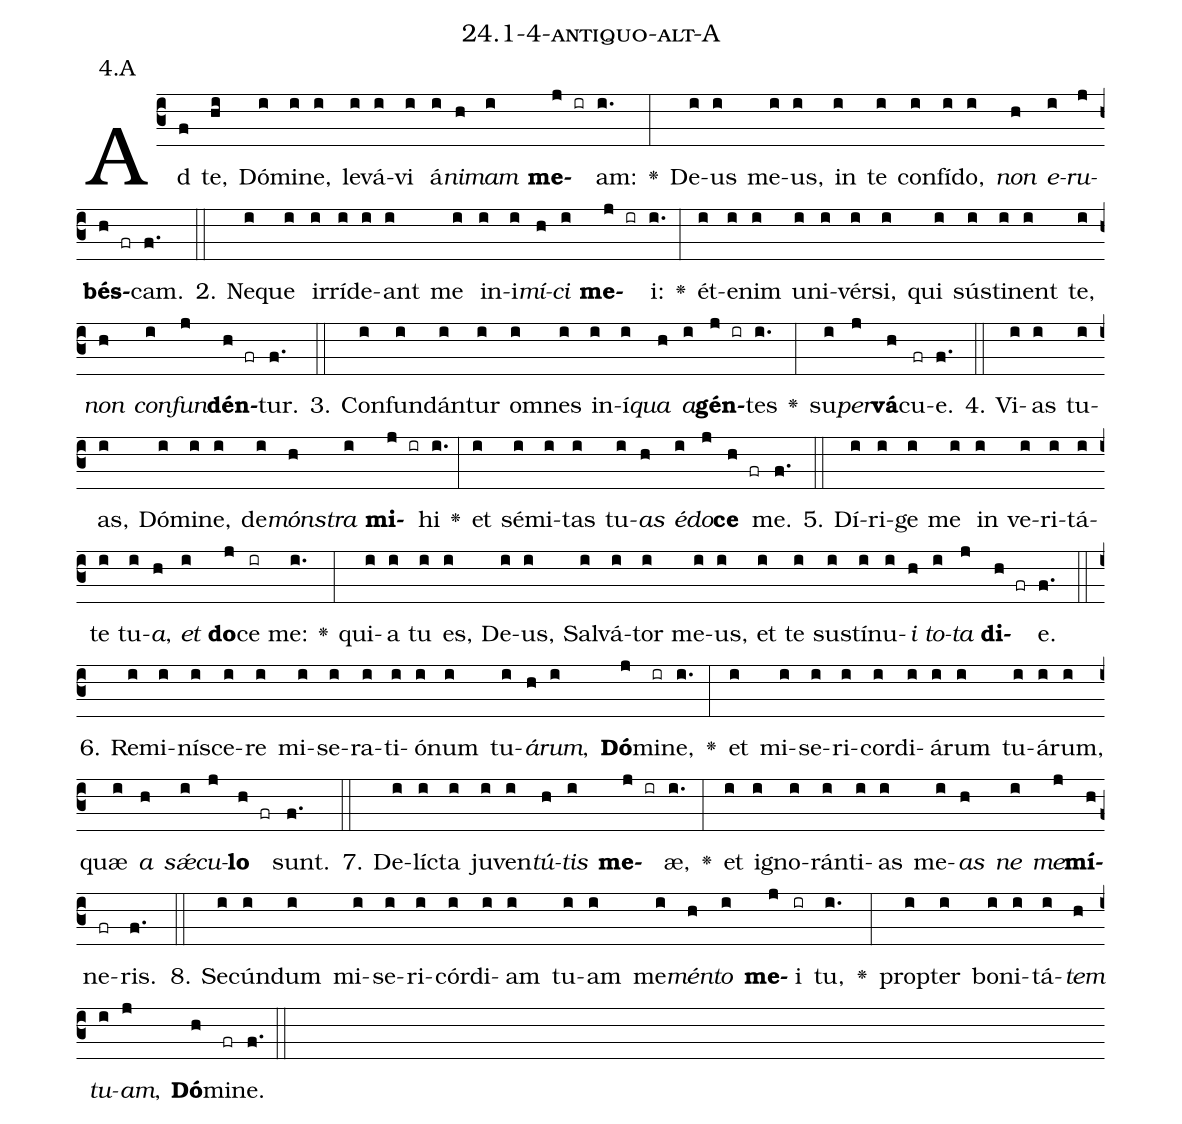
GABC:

name: 24.1-4-antiquo-alt-A;
annotation: 4.A;
%%
(c3)Ad(f) te,(hi) Dó(i)mi(i)ne,(i) le(i)vá(i)vi(i) á(i)<i>ni</i>(h)<i>mam</i>(i) <b>me</b>(j ir)am:(i.) <v>\greheightstar</v>(:) De(i)us(i) me(i)us,(i) in(i) te(i) con(i)fí(i)do,(i) <i>non</i>(h) <i>e</i>(i)<i>ru</i>(j)<b>bés</b>(h fr)cam.(f.) (::)
2. Ne(i)que(i) ir(i)rí(i)de(i)ant(i) me(i) in(i)i(i)<i>mí</i>(h)<i>ci</i>(i) <b>me</b>(j ir)i:(i.) <v>\greheightstar</v>(:) ét(i)e(i)nim(i) u(i)ni(i)vér(i)si,(i) qui(i) sús(i)ti(i)nent(i) te,(i) <i>non</i>(h) <i>con</i>(i)<i>fun</i>(j)<b>dén</b>(h fr)tur.(f.) (::)
3. Con(i)fun(i)dán(i)tur(i) om(i)nes(i) in(i)í(i)<i>qua</i>(h) <i>a</i>(i)<b>gén</b>(j ir)tes(i.) <v>\greheightstar</v>(:) su(i)<i>per</i>(j)<b>vá</b>(h)cu(fr)e.(f.) (::)
4. Vi(i)as(i) tu(i)as,(i) Dó(i)mi(i)ne,(i) de(i)<i>móns</i>(h)<i>tra</i>(i) <b>mi</b>(j ir)hi(i.) <v>\greheightstar</v>(:) et(i) sé(i)mi(i)tas(i) tu(i)<i>as</i>(h) <i>é</i>(i)<i>do</i>(j)<b>ce</b>(h fr) me.(f.) (::)
5. Dí(i)ri(i)ge(i) me(i) in(i) ve(i)ri(i)tá(i)te(i) tu(i)<i>a</i>,(h) <i>et</i>(i) <b>do</b>(j)ce(ir) me:(i.) <v>\greheightstar</v>(:) qui(i)a(i) tu(i) es,(i) De(i)us,(i) Sal(i)vá(i)tor(i) me(i)us,(i) et(i) te(i) sus(i)tí(i)nu(i)<i>i</i>(h) <i>to</i>(i)<i>ta</i>(j) <b>di</b>(h fr)e.(f.) (::)
6. Re(i)mi(i)ní(i)sce(i)re(i) mi(i)se(i)ra(i)ti(i)ó(i)num(i) tu(i)<i>á</i>(h)<i>rum</i>,(i) <b>Dó</b>(j)mi(ir)ne,(i.) <v>\greheightstar</v>(:) et(i) mi(i)se(i)ri(i)cor(i)di(i)á(i)rum(i) tu(i)á(i)rum,(i) quæ(i) <i>a</i>(h) <i>sǽ</i>(i)<i>cu</i>(j)<b>lo</b>(h fr) sunt.(f.) (::)
7. De(i)líc(i)ta(i) ju(i)ven(i)<i>tú</i>(h)<i>tis</i>(i) <b>me</b>(j ir)æ,(i.) <v>\greheightstar</v>(:) et(i) i(i)gno(i)rán(i)ti(i)as(i) me(i)<i>as</i>(h) <i>ne</i>(i) <i>me</i>(j)<b>mí</b>(h)ne(fr)ris.(f.) (::)
8. Se(i)cún(i)dum(i) mi(i)se(i)ri(i)cór(i)di(i)am(i) tu(i)am(i) me(i)<i>mén</i>(h)<i>to</i>(i) <b>me</b>(j)i(ir) tu,(i.) <v>\greheightstar</v>(:) prop(i)ter(i) bo(i)ni(i)tá(i)<i>tem</i>(h) <i>tu</i>(i)<i>am</i>,(j) <b>Dó</b>(h)mi(fr)ne.(f.) (::)
